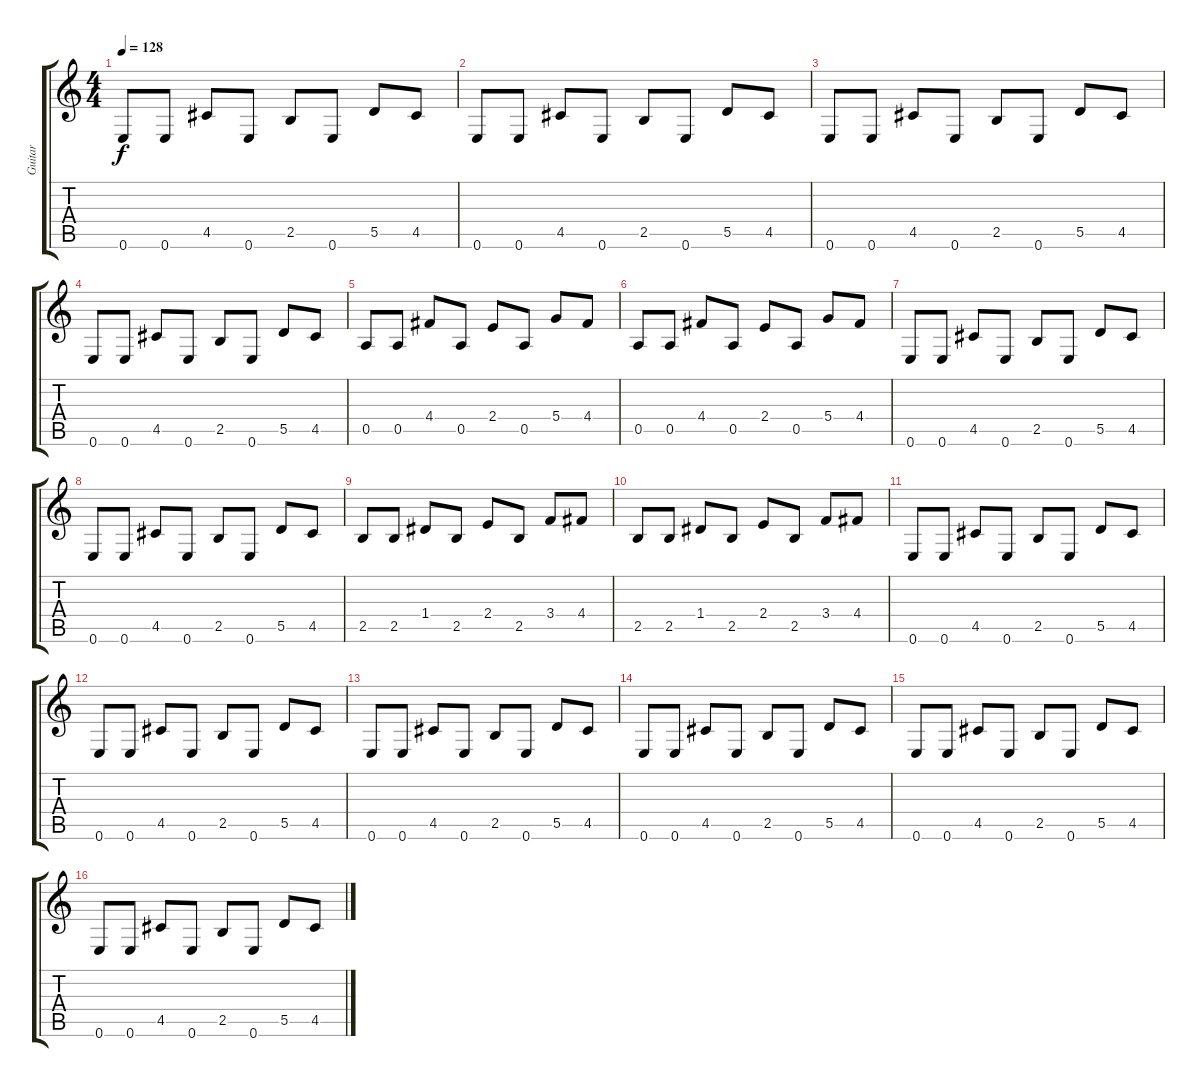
\track ("Guitar" "Guitar") {instrument electricguitarmuted}
\staff {score tabs}
\tuning (E4 B3 G3 D3 A2 E2) {hide}
\ts (4 4)
\tempo 128
\clef g2
\ks c
0.6.8{dy f} 0.6.8 4.5.8 0.6.8 2.5.8 0.6.8 5.5.8 4.5.8 |
0.6.8 0.6.8 4.5.8 0.6.8 2.5.8 0.6.8 5.5.8 4.5.8 |
0.6.8 0.6.8 4.5.8 0.6.8 2.5.8 0.6.8 5.5.8 4.5.8 |
0.6.8 0.6.8 4.5.8 0.6.8 2.5.8 0.6.8 5.5.8 4.5.8 |
0.5.8 0.5.8 4.4.8 0.5.8 2.4.8 0.5.8 5.4.8 4.4.8 |
0.5.8 0.5.8 4.4.8 0.5.8 2.4.8 0.5.8 5.4.8 4.4.8 |
0.6.8 0.6.8 4.5.8 0.6.8 2.5.8 0.6.8 5.5.8 4.5.8 |
0.6.8 0.6.8 4.5.8 0.6.8 2.5.8 0.6.8 5.5.8 4.5.8 |
2.5.8 2.5.8 1.4.8 2.5.8 2.4.8 2.5.8 3.4.8 4.4.8 |
2.5.8 2.5.8 1.4.8 2.5.8 2.4.8 2.5.8 3.4.8 4.4.8 |
0.6.8 0.6.8 4.5.8 0.6.8 2.5.8 0.6.8 5.5.8 4.5.8 |
0.6.8 0.6.8 4.5.8 0.6.8 2.5.8 0.6.8 5.5.8 4.5.8 |
0.6.8 0.6.8 4.5.8 0.6.8 2.5.8 0.6.8 5.5.8 4.5.8 |
0.6.8 0.6.8 4.5.8 0.6.8 2.5.8 0.6.8 5.5.8 4.5.8 |
0.6.8 0.6.8 4.5.8 0.6.8 2.5.8 0.6.8 5.5.8 4.5.8 |
0.6.8 0.6.8 4.5.8 0.6.8 2.5.8 0.6.8 5.5.8 4.5.8
